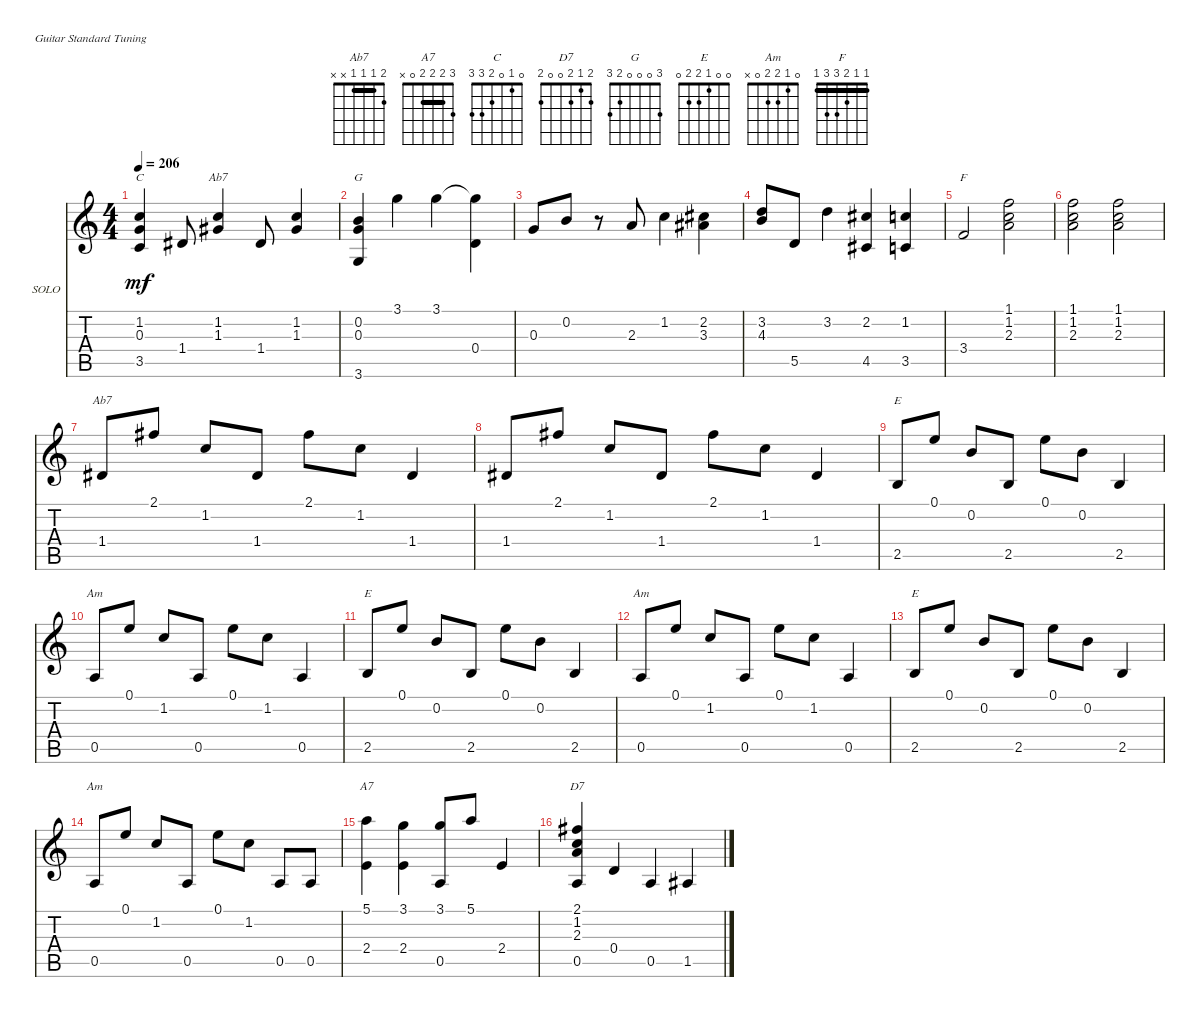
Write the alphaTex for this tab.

\defaultSystemsLayout 4
\bracketExtendMode nobrackets
\firstSystemTrackNameOrientation horizontal
\otherSystemsTrackNameOrientation horizontal
\track ("Blind Blake" "SOLO") {instrument acousticguitarsteel}
\staff {score tabs}
\tuning (E4 B3 G3 D3 A2 E2)
\chord ("Ab7" 2 1 1 1 x x) {barre (1 1)}
\chord ("A7" 3 2 2 2 0 x) {barre (2 2)}
\chord ("C" 0 1 0 2 3 3)
\chord ("D7" 2 1 2 0 0 2)
\chord ("G" 3 0 0 0 2 3)
\chord ("E" 0 0 1 2 2 0)
\chord ("Am" 0 1 2 2 0 x)
\chord ("F" 1 1 2 3 3 1) {barre (1 1)}
\ts (4 4)
\tempo 206
\clef g2
\ks c
(3.5 0.3 1.2).4{ch "C" dy mf} 1.4.8 (1.3 1.2).4{ch "Ab7"} 1.4.8 (1.3 1.2).4 |
(3.6 0.2 0.3).4{ch "G"} 3.1.4 3.1.4 (0.4 3.1{t}).4 |
0.3.8 0.2.8 r.8 2.3.8 1.2.4 (2.2 3.3).4 |
(3.2 4.3).8 5.5.8 3.2.4 (2.2 4.5).4 (1.2 3.5).4 |
3.4.2{ch "F"} (2.3 1.2 1.1).2 |
(2.3 1.2 1.1).2 (1.1 1.2 2.3).2 |
1.4.8{ch "Ab7"} 2.1.8 1.2.8 1.4.8 2.1.8 1.2.8 1.4.4 |
1.4.8 2.1.8 1.2.8 1.4.8 2.1.8 1.2.8 1.4.4 |
2.5.8{ch "E"} 0.1.8 0.2.8 2.5.8 0.1.8 0.2.8 2.5.4 |
0.5.8{ch "Am"} 0.1.8 1.2.8 0.5.8 0.1.8 1.2.8 0.5.4 |
2.5.8{ch "E"} 0.1.8 0.2.8 2.5.8 0.1.8 0.2.8 2.5.4 |
0.5.8{ch "Am"} 0.1.8 1.2.8 0.5.8 0.1.8 1.2.8 0.5.4 |
2.5.8{ch "E"} 0.1.8 0.2.8 2.5.8 0.1.8 0.2.8 2.5.4 |
0.5.8{ch "Am"} 0.1.8 1.2.8 0.5.8 0.1.8 1.2.8 0.5.8 0.5.8 |
(2.4 5.1).4{ch "A7"} (3.1 2.4).4 (0.5 3.1).8 5.1.8 2.4.4 |
(2.1 1.2 2.3 0.5).4{ch "D7"} 0.4.4 0.5.4 1.5.4
